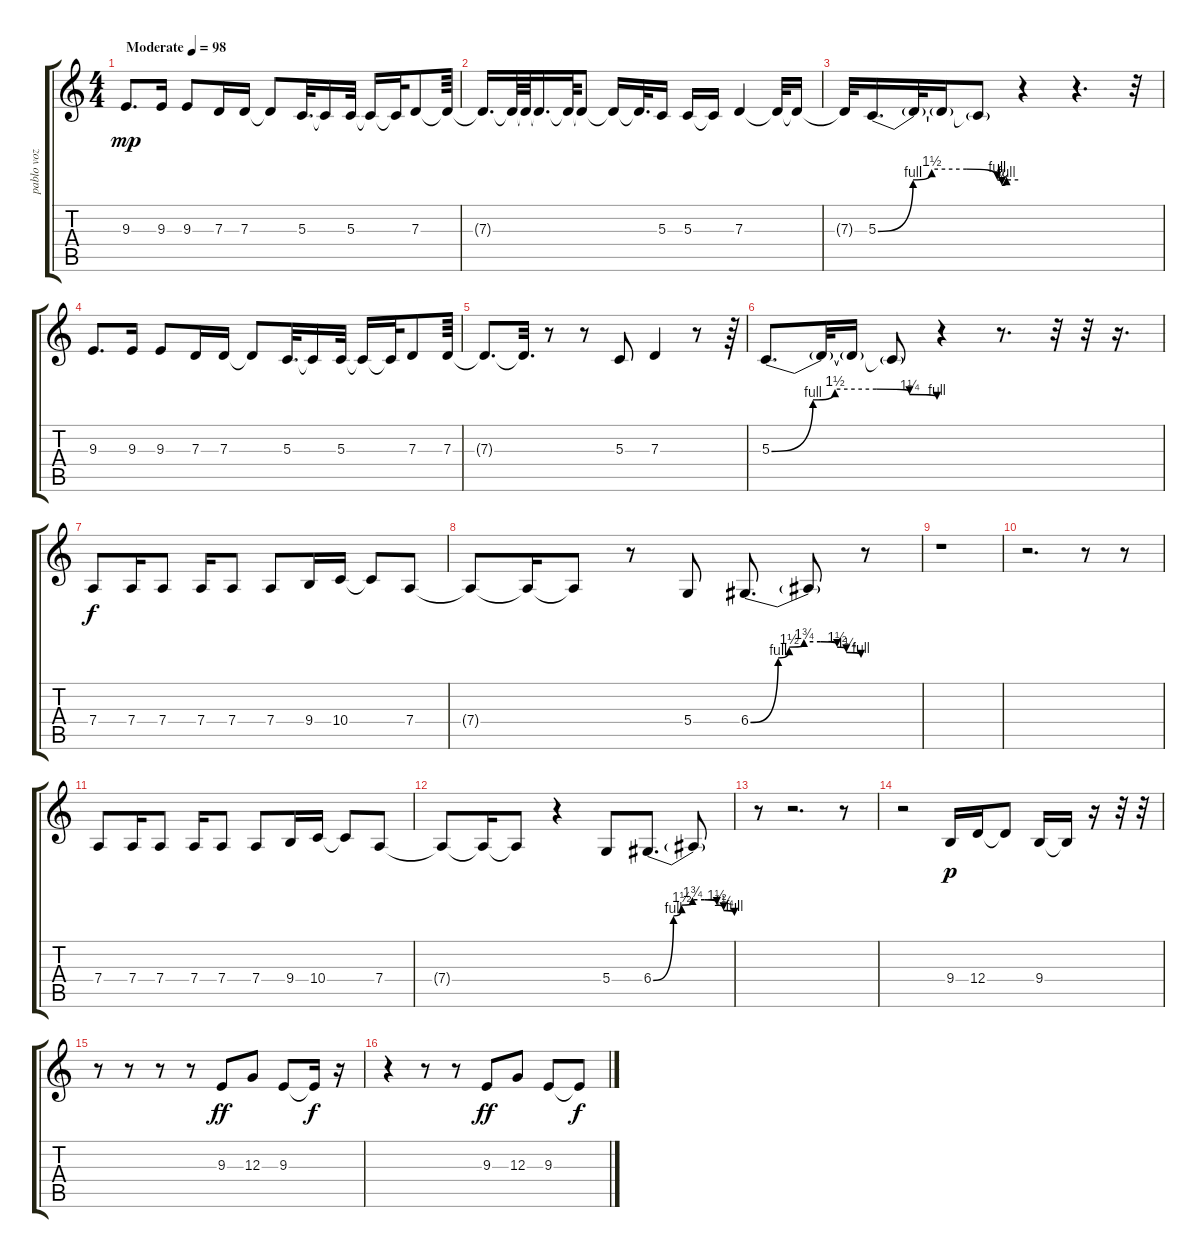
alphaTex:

\track ("pablo voz" "pablo voz") {instrument oboe}
\staff {score tabs}
\tuning (E4 B3 G3 D3 A2 E2) {hide}
\ts (4 4)
\tempo (98 "Moderate")
\clef g2
\ks c
9.3.8{d dy mp instrument oboe} 9.3.16 9.3.8 7.3.16 7.3.16 7.3{t}.8 5.3.32{d} 5.3{t}.16 5.3.32 5.3{t}.16 5.3{t}.32 7.3.8 7.3{t}.64 |
7.3{t}.16{d} 7.3{t}.64 7.3{t}.64 7.3{t}.16{d} 7.3{t}.64 7.3{t}.8 7.3{t}.16 7.3{t}.32{d} 5.3.16 5.3.16 5.3{t}.16 7.3.4 7.3{t}.32 7.3{t}.16 |
7.3{t}.32 5.3{be (custom 0 0 15 4 23 6 38 6 51 4 53 3 55 4 60 4)}.16{d} 5.3{t}.32 5.3{t}.16 5.3{t}.8 r.4 r.4{d} r.32 |
9.3.8{d} 9.3.16 9.3.8 7.3.16 7.3.16 7.3{t}.8 5.3.32{d} 5.3{t}.16 5.3.32 5.3{t}.16 5.3{t}.32 7.3.8 7.3.64 |
7.3{t}.8{d} 7.3{t}.32{d} r.8 r.8 5.3.8 7.3.4 r.8 r.64 |
5.3{be (custom 0 0 15 4 23 6 38 6 50 5 60 4)}.8{d} 5.3{t}.32 5.3{t}.16 5.3{t}.8 r.4 r.8{d} r.32 r.32 r.16{d} |
7.4.8{dy f} 7.4.16 7.4.8 7.4.16 7.4.8 7.4.8 9.4.16 10.4.16 10.4{t}.8 7.4.8 |
7.4{t}.8 7.4{t}.16 7.4{t}.8 r.8 5.4.8 6.4{be (custom 0 0 15 4 21 6 29 7 38 7 47 6 52 5 60 4)}.8{d} 6.4{t}.8 r.8 |
r.1 |
r.2{d} r.8 r.8 |
7.4.8 7.4.16 7.4.8 7.4.16 7.4.8 7.4.8 9.4.16 10.4.16 10.4{t}.8 7.4.8 |
7.4{t}.8 7.4{t}.16 7.4{t}.8 r.4 5.4.8 6.4{be (custom 0 0 15 4 21 6 29 7 38 7 47 6 52 5 60 4)}.8{d} 6.4{t}.8 |
r.8 r.2{d} r.8 |
r.2 9.4.16{dy p} 12.4.16 12.4{t}.8 9.4.16 9.4{t}.16 r.16 r.32 r.32 |
r.8 r.8 r.8 r.8 9.3.8{dy ff} 12.3.8 9.3.8 9.3{t}.16{dy f} r.16 |
r.4 r.8 r.8 9.3.8{dy ff} 12.3.8 9.3.8 9.3{t}.8{dy f}
